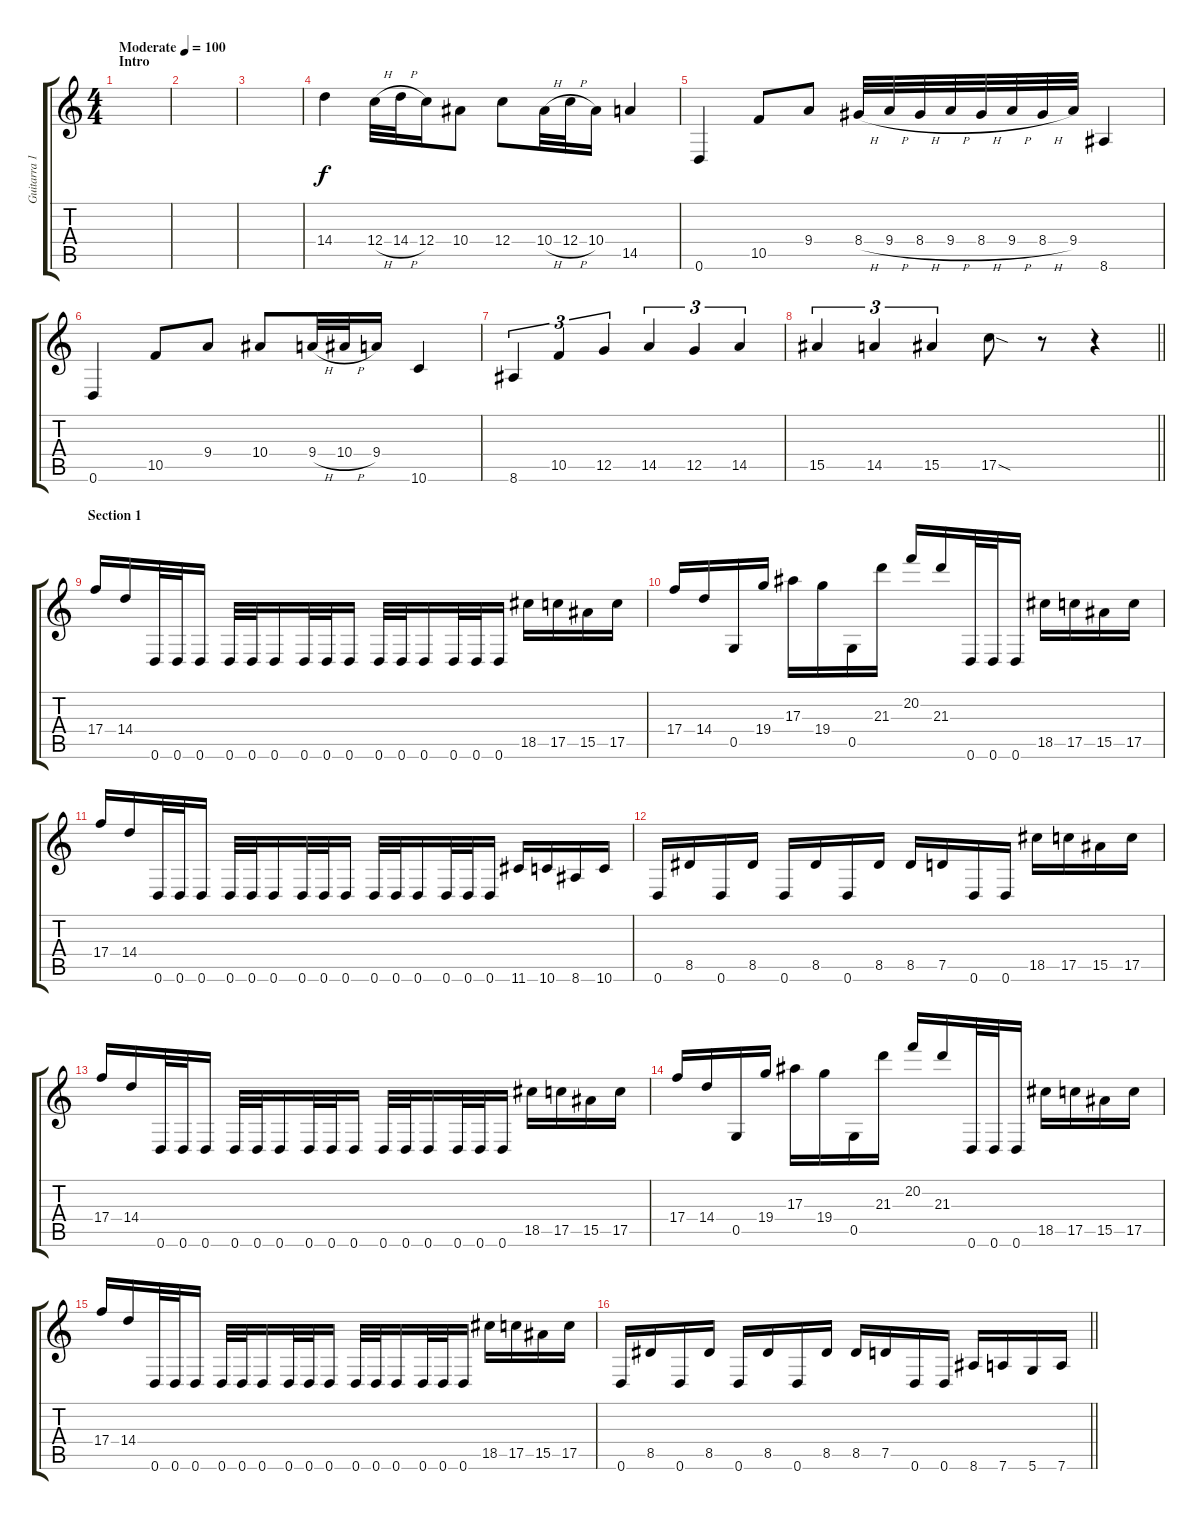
\track ("Guitarra 1" "Guitarra 1") {instrument distortionguitar}
\staff {score tabs}
\tuning (D4 A3 F3 C3 G2 D2) {hide}
\ts (4 4)
\section ("" "Intro")
\tempo (100 "Moderate")
\clef g2
\ks c
|
|
|
14.4.4 12.4{h}.32 14.4{h}.32 12.4.16 10.4.8 12.4.8 10.4{h}.32 12.4{h}.32 10.4.16 14.5.4 |
0.6.4 10.5.8 9.4.8 8.4{h}.32 9.4{h}.32 8.4{h}.32 9.4{h}.32 8.4{h}.32 9.4{h}.32 8.4{h}.32 9.4.32 8.6.4 |
0.6.4 10.5.8 9.4.8 10.4.8 9.4{h}.32 10.4{h}.32 9.4.16 10.6.4 |
8.6.4{tu (3 2)} 10.5.4{tu (3 2)} 12.5.4{tu (3 2)} 14.5.4{tu (3 2)} 12.5.4{tu (3 2)} 14.5.4{tu (3 2)} |
\barLineRight lightlight
15.5.4{tu (3 2)} 14.5.4{tu (3 2)} 15.5.4{tu (3 2)} 17.5{sod}.8 r.8 r.4 |
\section ("" "Section 1")
17.4.16 14.4.16 0.6.32 0.6.32 0.6.16 0.6.32 0.6.32 0.6.16 0.6.32 0.6.32 0.6.16 0.6.32 0.6.32 0.6.16 0.6.32 0.6.32 0.6.16 18.5.16 17.5.16 15.5.16 17.5.16 |
17.4.16 14.4.16 0.5.16 19.4.16 17.3.16 19.4.16 0.5.16 21.3.16 20.2.16 21.3.16 0.6.32 0.6.32 0.6.16 18.5.16 17.5.16 15.5.16 17.5.16 |
17.4.16 14.4.16 0.6.32 0.6.32 0.6.16 0.6.32 0.6.32 0.6.16 0.6.32 0.6.32 0.6.16 0.6.32 0.6.32 0.6.16 0.6.32 0.6.32 0.6.16 11.6.16 10.6.16 8.6.16 10.6.16 |
0.6.16 8.5.16 0.6.16 8.5.16 0.6.16 8.5.16 0.6.16 8.5.16 8.5.16 7.5.16 0.6.16 0.6.16 18.5.16 17.5.16 15.5.16 17.5.16 |
17.4.16 14.4.16 0.6.32 0.6.32 0.6.16 0.6.32 0.6.32 0.6.16 0.6.32 0.6.32 0.6.16 0.6.32 0.6.32 0.6.16 0.6.32 0.6.32 0.6.16 18.5.16 17.5.16 15.5.16 17.5.16 |
17.4.16 14.4.16 0.5.16 19.4.16 17.3.16 19.4.16 0.5.16 21.3.16 20.2.16 21.3.16 0.6.32 0.6.32 0.6.16 18.5.16 17.5.16 15.5.16 17.5.16 |
17.4.16 14.4.16 0.6.32 0.6.32 0.6.16 0.6.32 0.6.32 0.6.16 0.6.32 0.6.32 0.6.16 0.6.32 0.6.32 0.6.16 0.6.32 0.6.32 0.6.16 18.5.16 17.5.16 15.5.16 17.5.16 |
\barLineRight lightlight
0.6.16 8.5.16 0.6.16 8.5.16 0.6.16 8.5.16 0.6.16 8.5.16 8.5.16 7.5.16 0.6.16 0.6.16 8.6.16 7.6.16 5.6.16 7.6.16
